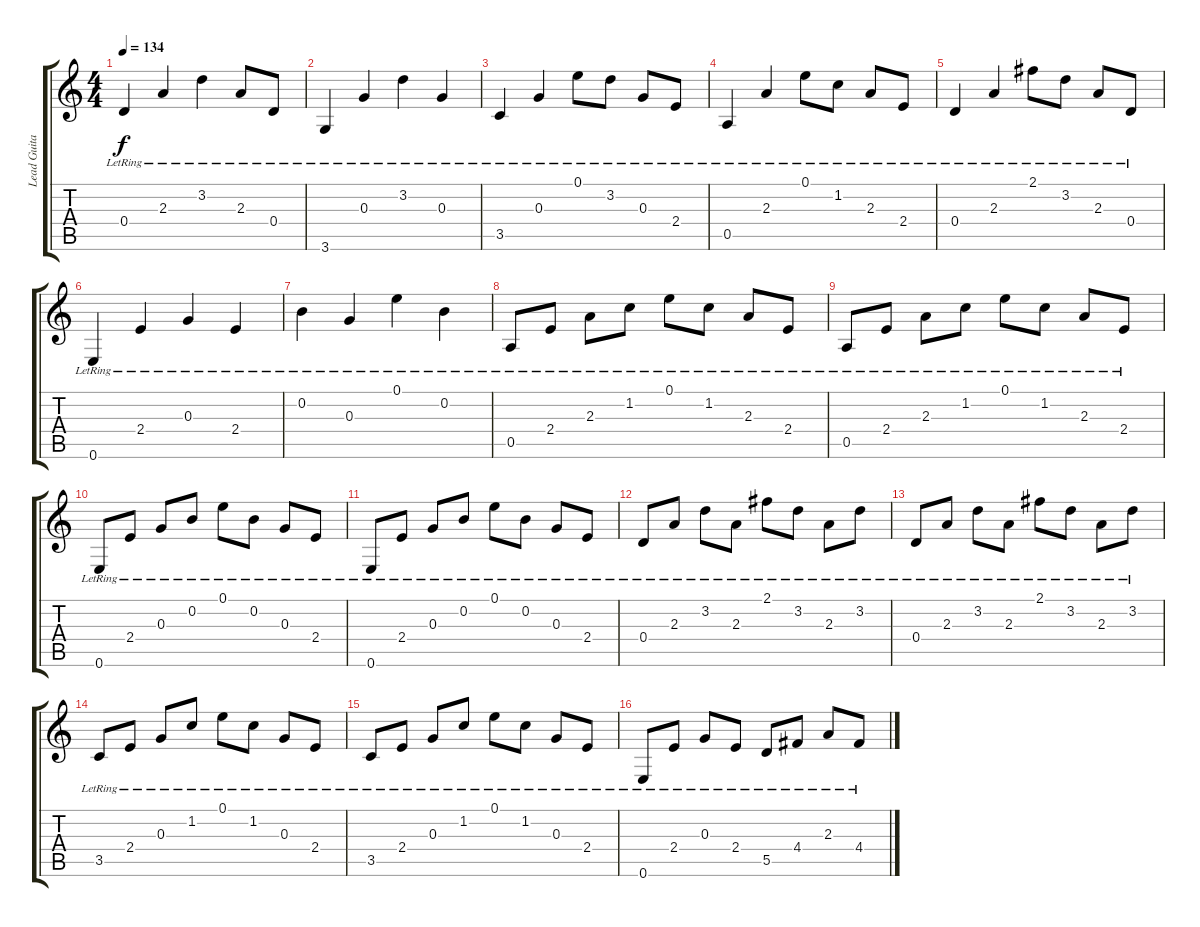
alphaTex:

\track ("Lead Guitar" "Lead Guita") {instrument distortionguitar}
\staff {score tabs}
\tuning (E4 B3 G3 D3 A2 E2) {hide}
\ts (4 4)
\tempo 134
\clef g2
\ks c
0.4{lr}.4{dy f} 2.3{lr}.4 3.2{lr}.4 2.3{lr}.8 0.4{lr}.8 |
3.6{lr}.4 0.3{lr}.4 3.2{lr}.4 0.3{lr}.4 |
3.5{lr}.4 0.3{lr}.4 0.1{lr}.8 3.2{lr}.8 0.3{lr}.8 2.4{lr}.8 |
0.5{lr}.4 2.3{lr}.4 0.1{lr}.8 1.2{lr}.8 2.3{lr}.8 2.4{lr}.8 |
0.4{lr}.4 2.3{lr}.4 2.1{lr}.8 3.2{lr}.8 2.3{lr}.8 0.4{lr}.8 |
0.6{lr}.4 2.4{lr}.4 0.3{lr}.4 2.4{lr}.4 |
0.2{lr}.4 0.3{lr}.4 0.1{lr}.4 0.2{lr}.4 |
0.5{lr}.8 2.4{lr}.8 2.3{lr}.8 1.2{lr}.8 0.1{lr}.8 1.2{lr}.8 2.3{lr}.8 2.4{lr}.8 |
0.5{lr}.8 2.4{lr}.8 2.3{lr}.8 1.2{lr}.8 0.1{lr}.8 1.2{lr}.8 2.3{lr}.8 2.4{lr}.8 |
0.6{lr}.8 2.4{lr}.8 0.3{lr}.8 0.2{lr}.8 0.1{lr}.8 0.2{lr}.8 0.3{lr}.8 2.4{lr}.8 |
0.6{lr}.8 2.4{lr}.8 0.3{lr}.8 0.2{lr}.8 0.1{lr}.8 0.2{lr}.8 0.3{lr}.8 2.4{lr}.8 |
0.4{lr}.8 2.3{lr}.8 3.2{lr}.8 2.3{lr}.8 2.1{lr}.8 3.2{lr}.8 2.3{lr}.8 3.2{lr}.8 |
0.4{lr}.8 2.3{lr}.8 3.2{lr}.8 2.3{lr}.8 2.1{lr}.8 3.2{lr}.8 2.3{lr}.8 3.2{lr}.8 |
3.5{lr}.8 2.4{lr}.8 0.3{lr}.8 1.2{lr}.8 0.1{lr}.8 1.2{lr}.8 0.3{lr}.8 2.4{lr}.8 |
3.5{lr}.8 2.4{lr}.8 0.3{lr}.8 1.2{lr}.8 0.1{lr}.8 1.2{lr}.8 0.3{lr}.8 2.4{lr}.8 |
0.6{lr}.8 2.4{lr}.8 0.3{lr}.8 2.4{lr}.8 5.5{lr}.8 4.4{lr}.8 2.3{lr}.8 4.4{lr}.8
